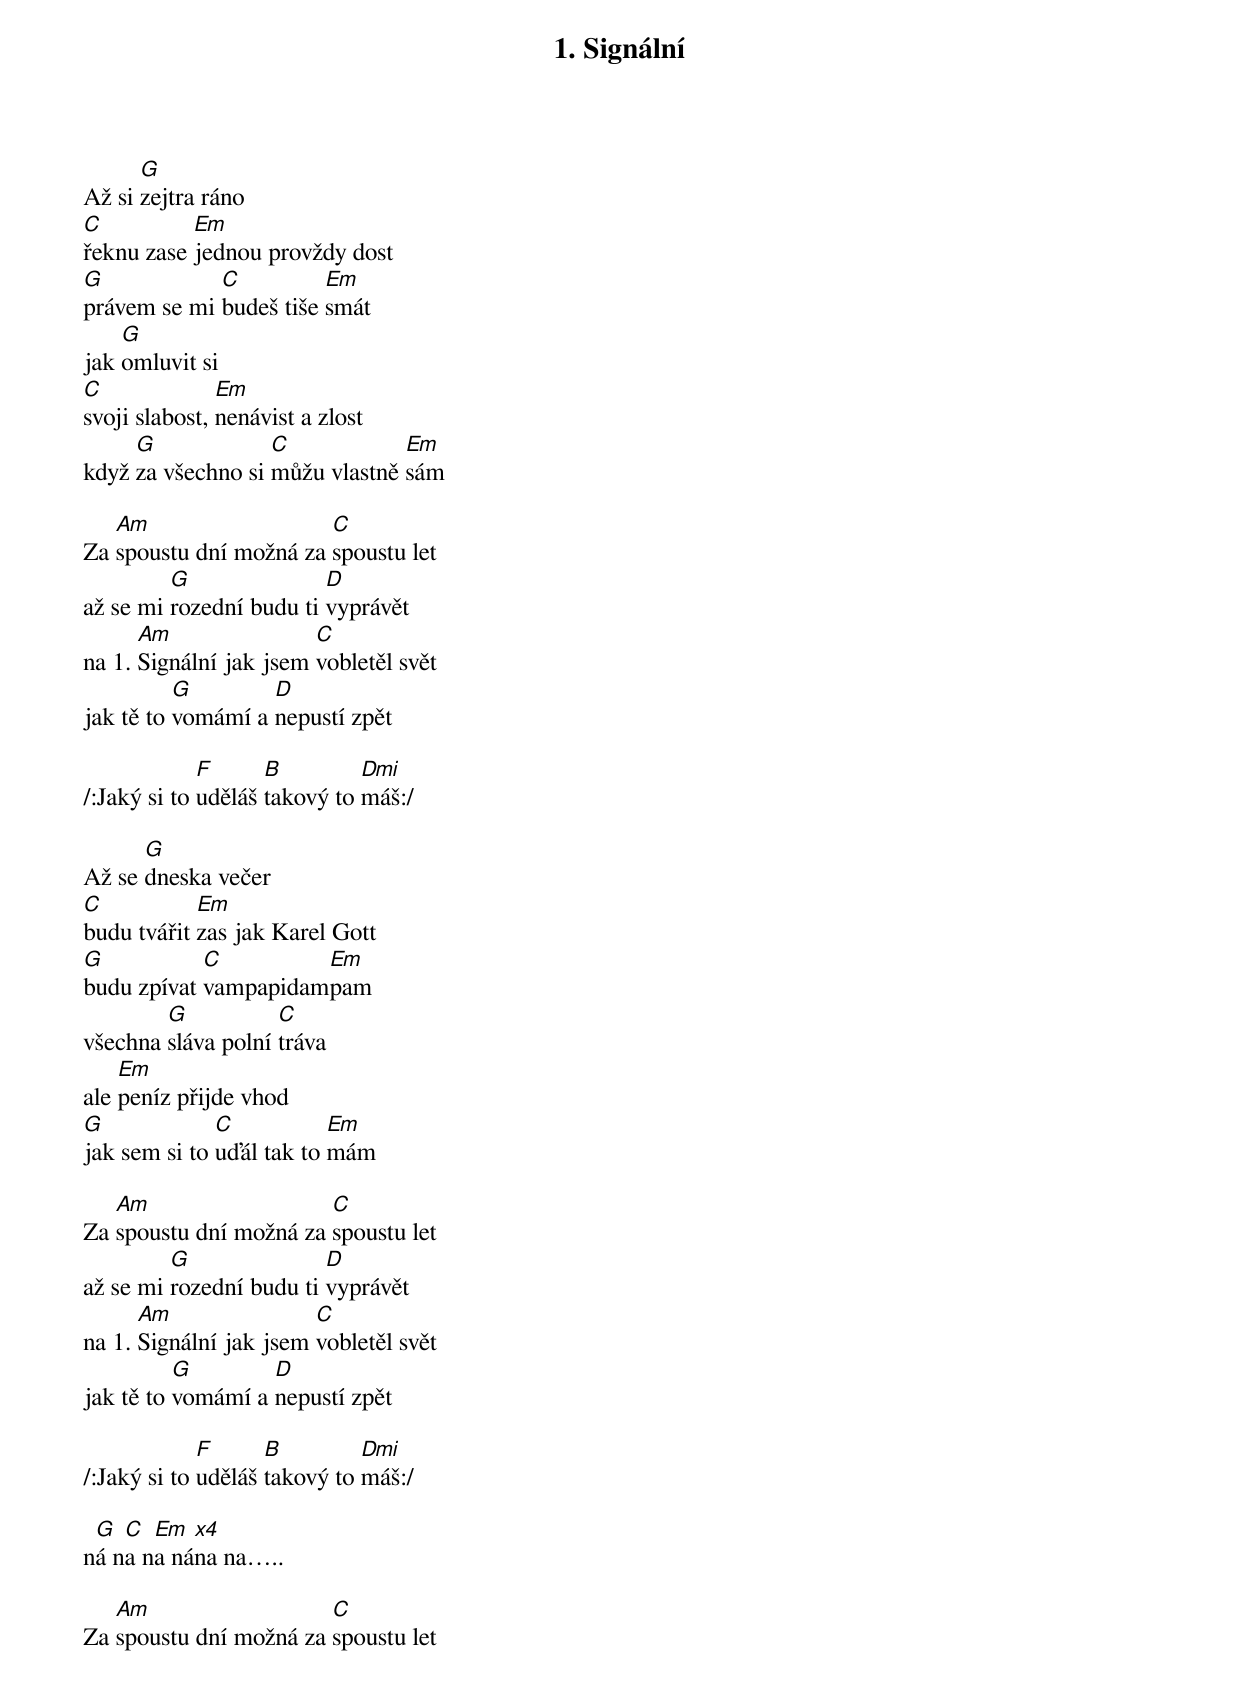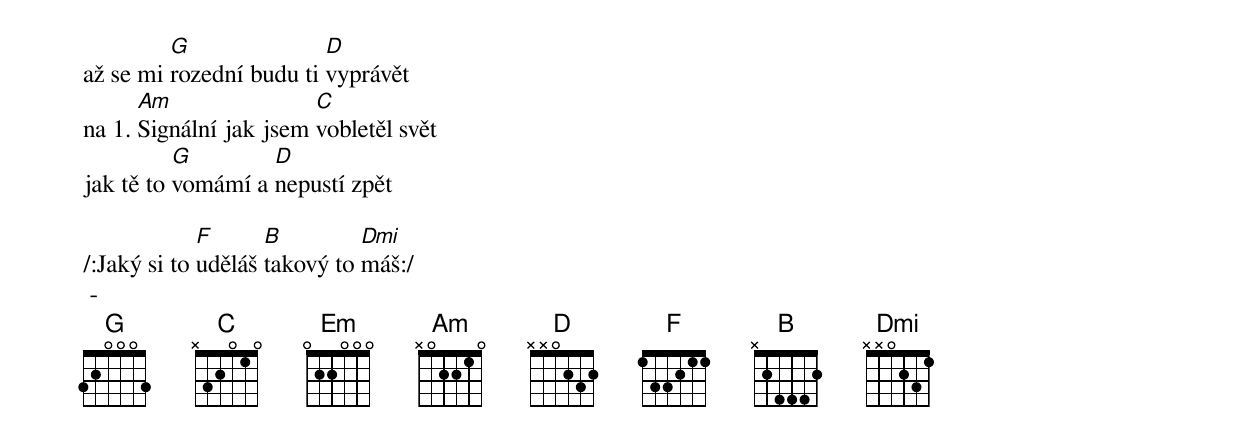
{title: 1. Signální}
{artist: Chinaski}

Až si [G]zejtra ráno
[C]řeknu zase [Em]jednou provždy dost
[G]právem se mi [C]budeš tiše [Em]smát
jak [G]omluvit si
[C]svoji slabost, [Em]nenávist a zlost
když [G]za všechno si [C]můžu vlastně [Em]sám

Za [Am]spoustu dní možná za [C]spoustu let
až se mi [G]rozední budu ti [D]vyprávět
na 1. [Am]Signální jak jsem [C]vobletěl svět
jak tě to [G]vomámí a [D]nepustí zpět

/:Jaký si to [F]uděláš [B]takový to [Dmi]máš:/

Až se [G]dneska večer
[C]budu tvářit [Em]zas jak Karel Gott
[G]budu zpívat [C]vampapidam[Em]pam
všechna [G]sláva polní [C]tráva
ale [Em]peníz přijde vhod
[G]jak sem si to [C]uďál tak to [Em]mám

Za [Am]spoustu dní možná za [C]spoustu let
až se mi [G]rozední budu ti [D]vyprávět
na 1. [Am]Signální jak jsem [C]vobletěl svět
jak tě to [G]vomámí a [D]nepustí zpět

/:Jaký si to [F]uděláš [B]takový to [Dmi]máš:/

n[G]á n[C]a n[Em]a ná[x4]na na…..

Za [Am]spoustu dní možná za [C]spoustu let
až se mi [G]rozední budu ti [D]vyprávět
na 1. [Am]Signální jak jsem [C]vobletěl svět
jak tě to [G]vomámí a [D]nepustí zpět

/:Jaký si to [F]uděláš [B]takový to [Dmi]máš:/
 -
